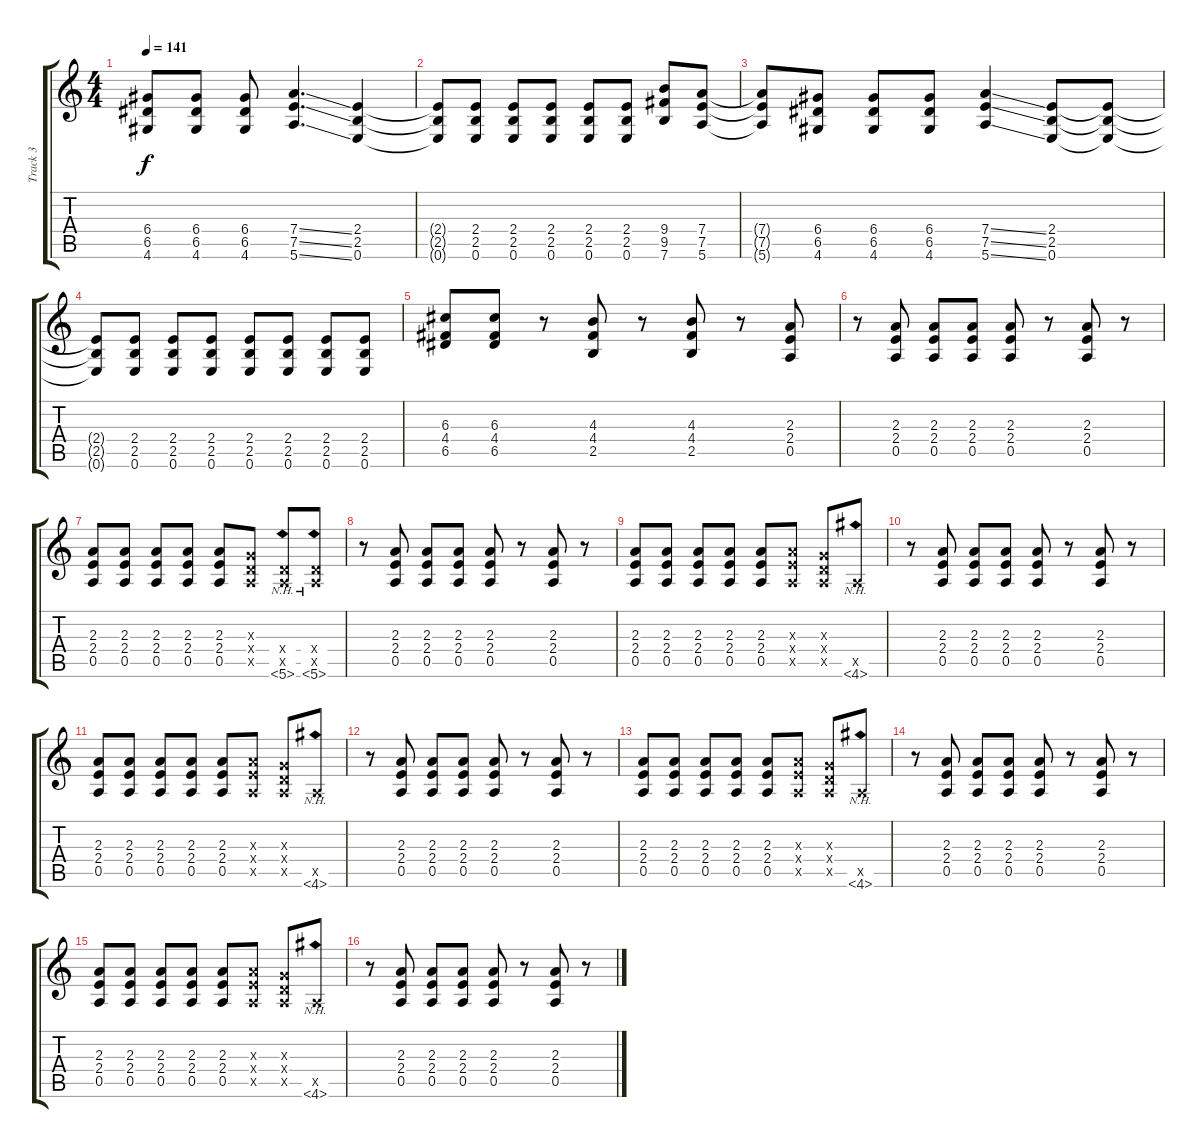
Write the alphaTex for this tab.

\track ("Track 3" "Track 3") {instrument distortionguitar}
\staff {score tabs}
\tuning (E4 B3 G3 D3 A2 E2) {hide}
\ts (4 4)
\tempo 141
\clef g2
\ks c
(6.4 6.5 4.6).8{dy f} (6.4 6.5 4.6).8 (6.4 6.5 4.6).8 (7.4{ss} 7.5{ss} 5.6{ss}).4{d} (2.4 2.5 0.6).4 |
(2.4{t} 2.5{t} 0.6{t}).8 (2.4 2.5 0.6).8 (2.4 2.5 0.6).8 (2.4 2.5 0.6).8 (2.4 2.5 0.6).8 (2.4 2.5 0.6).8 (9.4 9.5 7.6).8 (7.4 7.5 5.6).8 |
(7.4{t} 7.5{t} 5.6{t}).8 (6.4 6.5 4.6).8 (6.4 6.5 4.6).8 (6.4 6.5 4.6).8 (7.4{ss} 7.5{ss} 5.6{ss}).4 (2.4 2.5 0.6).8 (2.4{t} 2.5{t} 0.6{t}).8 |
(2.4{t} 2.5{t} 0.6{t}).8 (2.4 2.5 0.6).8 (2.4 2.5 0.6).8 (2.4 2.5 0.6).8 (2.4 2.5 0.6).8 (2.4 2.5 0.6).8 (2.4 2.5 0.6).8 (2.4 2.5 0.6).8 |
(6.3 4.4 6.5).8 (6.3 4.4 6.5).8 r.8 (4.3 4.4 2.5).8 r.8 (4.3 4.4 2.5).8 r.8 (2.3 2.4 0.5).8 |
r.8 (2.3 2.4 0.5).8 (2.3 2.4 0.5).8 (2.3 2.4 0.5).8 (2.3 2.4 0.5).8 r.8 (2.3 2.4 0.5).8 r.8 |
(2.3 2.4 0.5).8 (2.3 2.4 0.5).8 (2.3 2.4 0.5).8 (2.3 2.4 0.5).8 (2.3 2.4 0.5).8 (0.3{x} 0.4{x} 0.5{x}).8 (0.4{x} 0.5{x} 5.6{nh}).8 (0.4{x} 0.5{x} 5.6{nh}).8 |
r.8 (2.3 2.4 0.5).8 (2.3 2.4 0.5).8 (2.3 2.4 0.5).8 (2.3 2.4 0.5).8 r.8 (2.3 2.4 0.5).8 r.8 |
(2.3 2.4 0.5).8 (2.3 2.4 0.5).8 (2.3 2.4 0.5).8 (2.3 2.4 0.5).8 (2.3 2.4 0.5).8 (2.3{x} 2.4{x} 0.5{x}).8 (0.3{x} 0.4{x} 0.5{x}).8 (0.5{x} 4.6{nh}).8 |
r.8 (2.3 2.4 0.5).8 (2.3 2.4 0.5).8 (2.3 2.4 0.5).8 (2.3 2.4 0.5).8 r.8 (2.3 2.4 0.5).8 r.8 |
(2.3 2.4 0.5).8 (2.3 2.4 0.5).8 (2.3 2.4 0.5).8 (2.3 2.4 0.5).8 (2.3 2.4 0.5).8 (2.3{x} 2.4{x} 0.5{x}).8 (0.3{x} 0.4{x} 0.5{x}).8 (0.5{x} 4.6{nh}).8 |
r.8 (2.3 2.4 0.5).8 (2.3 2.4 0.5).8 (2.3 2.4 0.5).8 (2.3 2.4 0.5).8 r.8 (2.3 2.4 0.5).8 r.8 |
(2.3 2.4 0.5).8 (2.3 2.4 0.5).8 (2.3 2.4 0.5).8 (2.3 2.4 0.5).8 (2.3 2.4 0.5).8 (2.3{x} 2.4{x} 0.5{x}).8 (0.3{x} 0.4{x} 0.5{x}).8 (0.5{x} 4.6{nh}).8 |
r.8 (2.3 2.4 0.5).8 (2.3 2.4 0.5).8 (2.3 2.4 0.5).8 (2.3 2.4 0.5).8 r.8 (2.3 2.4 0.5).8 r.8 |
(2.3 2.4 0.5).8 (2.3 2.4 0.5).8 (2.3 2.4 0.5).8 (2.3 2.4 0.5).8 (2.3 2.4 0.5).8 (2.3{x} 2.4{x} 0.5{x}).8 (0.3{x} 0.4{x} 0.5{x}).8 (0.5{x} 4.6{nh}).8 |
r.8 (2.3 2.4 0.5).8 (2.3 2.4 0.5).8 (2.3 2.4 0.5).8 (2.3 2.4 0.5).8 r.8 (2.3 2.4 0.5).8 r.8
